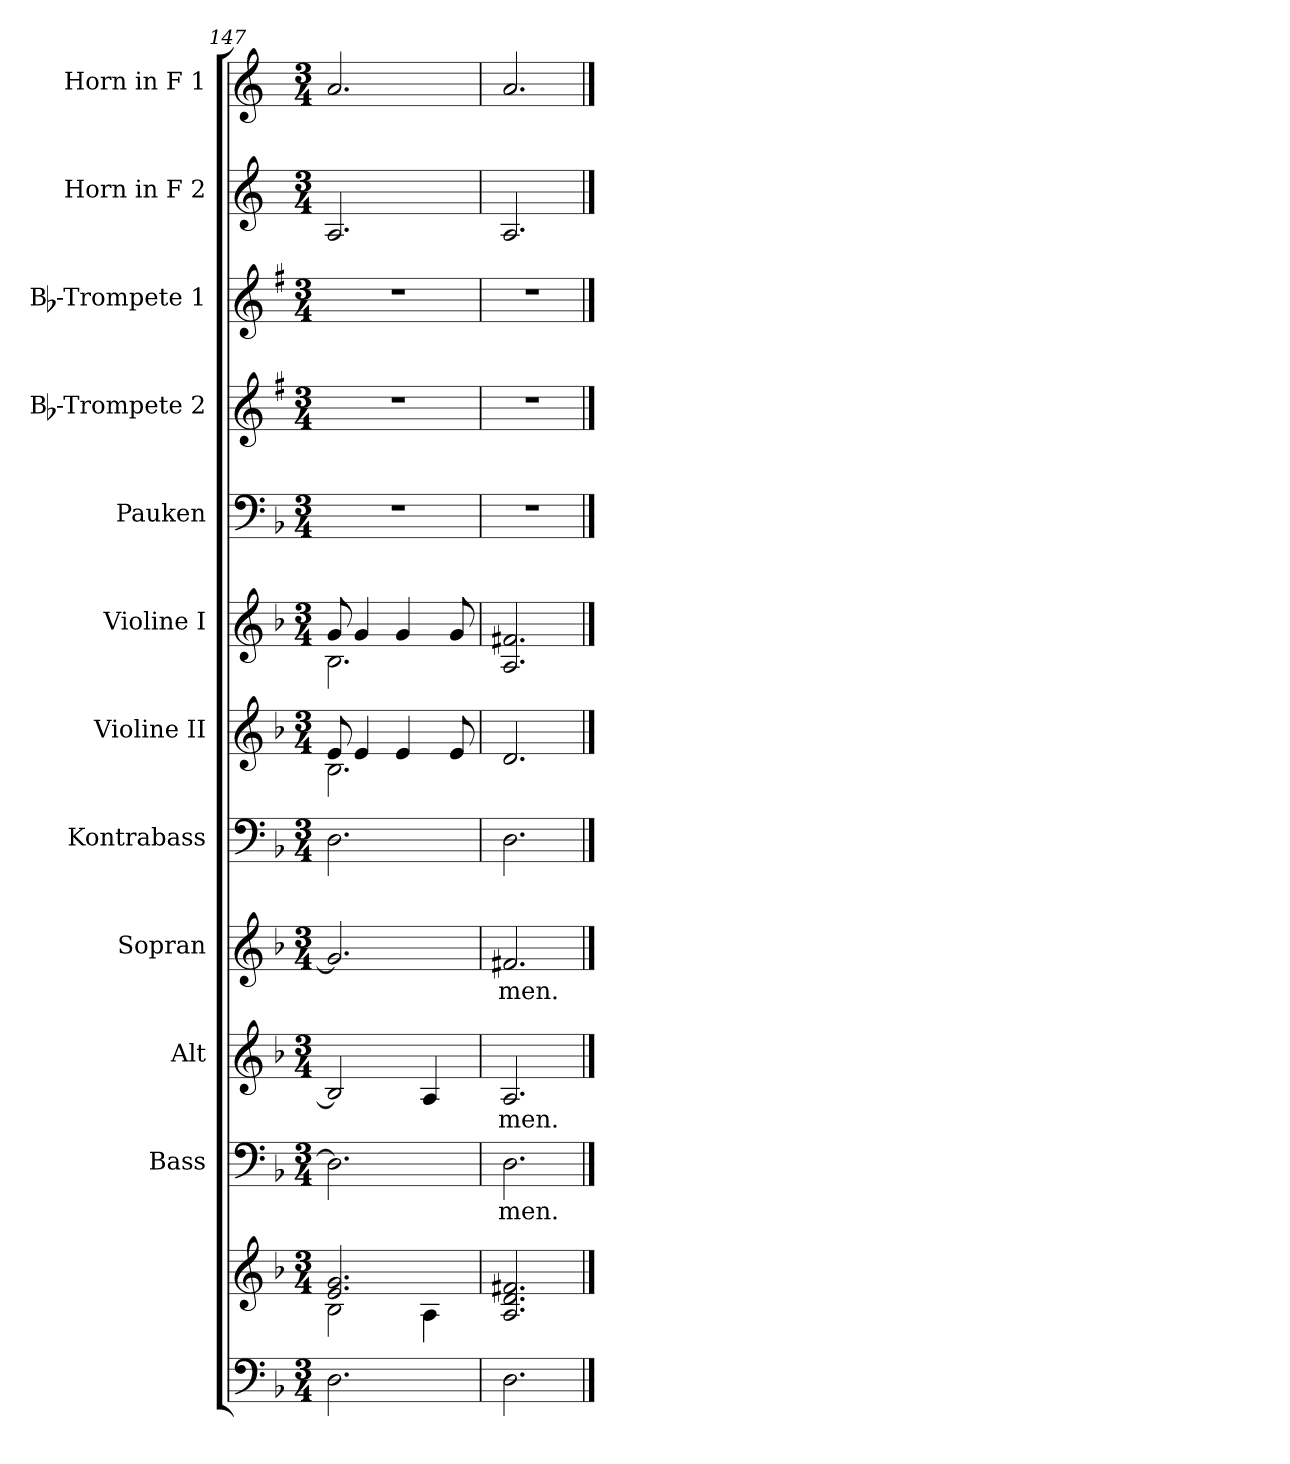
**kern	**kern	**kern	**text	**kern	**text	**kern	**text	**kern	**kern	**kern	**kern	**kern	**kern	**kern	**kern
*part12	*part12	*part11	*part11	*part10	*part10	*part9	*part9	*part8	*part7	*part6	*part5	*part4	*part3	*part2	*part1
*staff13	*staff12	*staff11	*staff11	*staff10	*staff10	*staff9	*staff9	*staff8	*staff7	*staff6	*staff5	*staff4	*staff3	*staff2	*staff1
*	*	*I"Bass	*	*I"Alt	*	*I"Sopran	*	*I"Kontrabass	*I"Violine II	*I"Violine I	*I"Pauken	*I"Bb-Trompete 2	*I"Bb-Trompete 1	*I"Horn in F 2	*I"Horn in F 1
*	*	*I'B.	*	*I'A.	*	*I'S.	*	*I'Kb.	*I'Vl. II	*I'Vl. I	*I'Pk.	*I'Bb Trp. 2	*I'Bb Trp. 1	*	*
*clefF4	*clefG2	*clefF4	*	*clefG2	*	*clefG2	*	*clefF4	*clefG2	*clefG2	*clefF4	*clefG2	*clefG2	*clefG2	*clefG2
*	*	*	*	*	*	*	*	*ITrd7c12	*	*	*	*ITrd1c2	*ITrd1c2	*ITrd4c7	*ITrd4c7
*k[b-]	*k[b-]	*k[b-]	*	*k[b-]	*	*k[b-]	*	*k[b-]	*k[b-]	*k[b-]	*k[b-]	*k[b-]	*k[b-]	*k[b-]	*k[b-]
*F:	*F:	*F:	*	*F:	*	*F:	*	*F:	*F:	*F:	*F:	*F:	*F:	*F:	*F:
*M3/4	*M3/4	*M3/4	*	*M3/4	*	*M3/4	*	*M3/4	*M3/4	*M3/4	*M3/4	*M3/4	*M3/4	*M3/4	*M3/4
=147	=147	=147	=147	=147	=147	=147	=147	=147	=147	=147	=147	=147	=147	=147	=147
*	*^	*	*	*	*	*	*	*	*^	*^	*	*	*	*	*
2.D\	2.e/ 2.g/	2B-\	2.D\]	.	2B-/]	.	2.g/]	.	2.DD\	8e/	2.B-\	8g/	2.B-\	2.r	2.r	2.r	2.D/	2.d/
.	.	.	.	.	.	.	.	.	.	4e/	.	4g/	.	.	.	.	.	.
.	.	.	.	.	.	.	.	.	.	4e/	.	4g/	.	.	.	.	.	.
.	.	4A\	.	.	4A/	.	.	.	.	.	.	.	.	.	.	.	.	.
.	.	.	.	.	.	.	.	.	.	8e/	.	8g/	.	.	.	.	.	.
*	*	*	*	*	*	*	*	*	*	*v	*v	*	*	*	*	*	*	*
*	*v	*v	*	*	*	*	*	*	*	*	*v	*v	*	*	*	*	*
=148	=148	=148	=148	=148	=148	=148	=148	=148	=148	=148	=148	=148	=148	=148	=148
!	!	!	!LO:LY:b	!	!LO:LY:b	!	!LO:LY:b	!	!	!	!	!	!	!	!
2.D\	2.A/ 2.d/ 2.f#X/	2.D\	-men.	2.A/	-men.	2.f#X/	-men.	2.DD\	2.d/	2.A/ 2.f#X/	2.r	2.r	2.r	2.D/	2.d/
==	==	==	==	==	==	==	==	==	==	==	==	==	==	==	==
*-	*-	*-	*-	*-	*-	*-	*-	*-	*-	*-	*-	*-	*-	*-	*-
